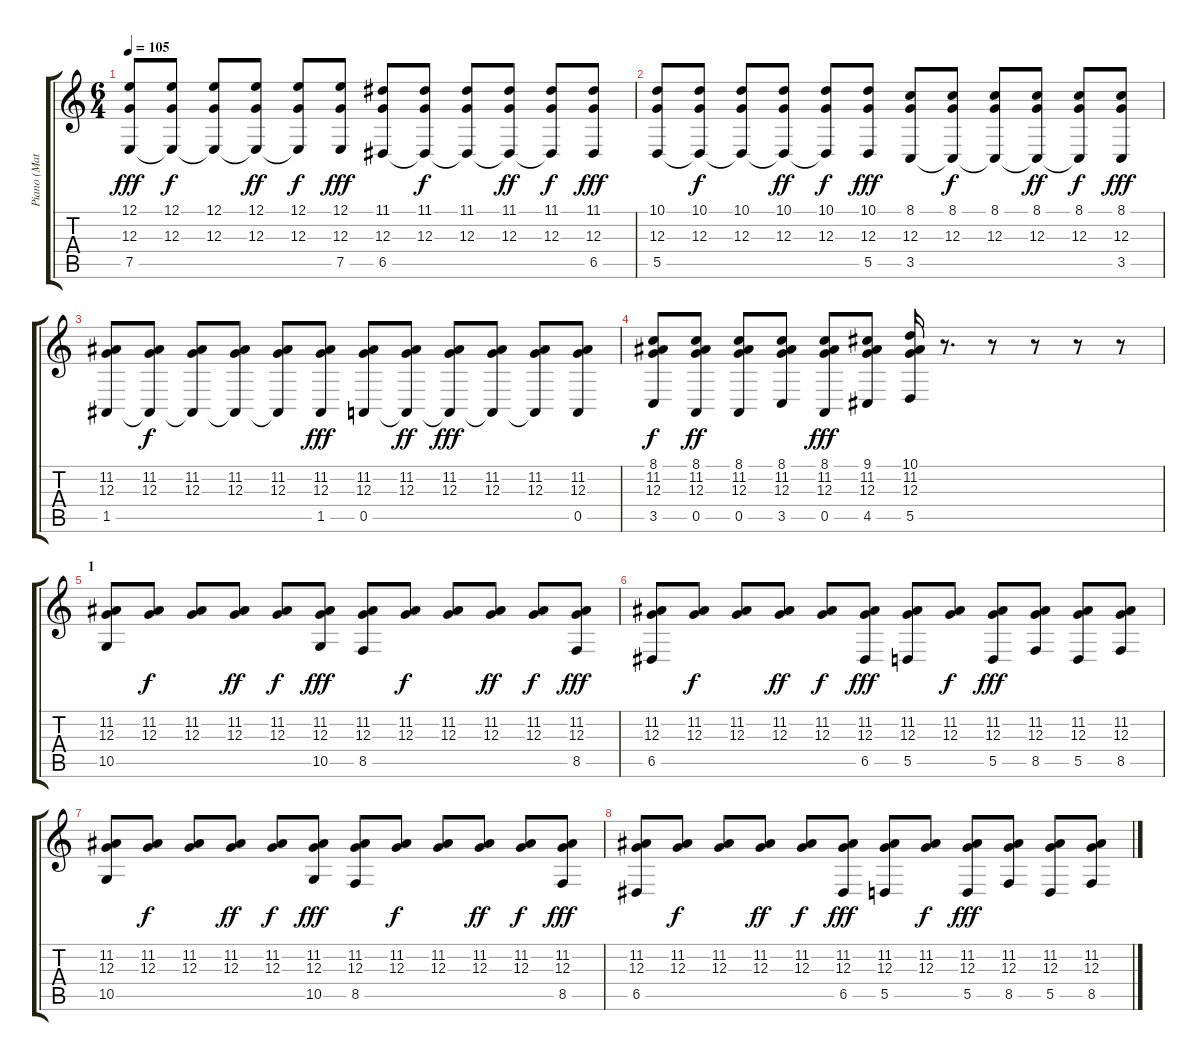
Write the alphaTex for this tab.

\track ("Piano (Matt)" "Piano (Mat") {instrument electricpiano1}
\staff {score tabs}
\tuning (E4 B3 G3 D3 A2 E2) {hide}
\ts (6 4)
\tempo 105
\clef g2
\ks c
(12.1 12.3 7.5).8{dy fff} (12.1 12.3 7.5{t}).8{dy f} (12.1 12.3 7.5{t}).8 (12.1 12.3 7.5{t}).8{dy ff} (12.1 12.3 7.5{t}).8{dy f} (12.1 12.3 7.5).8{dy fff} (11.1 12.3 6.5).8 (11.1 12.3 6.5{t}).8{dy f} (11.1 12.3 6.5{t}).8 (11.1 12.3 6.5{t}).8{dy ff} (11.1 12.3 6.5{t}).8{dy f} (11.1 12.3 6.5).8{dy fff} |
(10.1 12.3 5.5).8 (10.1 12.3 5.5{t}).8{dy f} (10.1 12.3 5.5{t}).8 (10.1 12.3 5.5{t}).8{dy ff} (10.1 12.3 5.5{t}).8{dy f} (10.1 12.3 5.5).8{dy fff} (8.1 12.3 3.5).8 (8.1 12.3 3.5{t}).8{dy f} (8.1 12.3 3.5{t}).8 (8.1 12.3 3.5{t}).8{dy ff} (8.1 12.3 3.5{t}).8{dy f} (8.1 12.3 3.5).8{dy fff} |
(11.2 12.3 1.5).8 (11.2 12.3 1.5{t}).8{dy f} (11.2 12.3 1.5{t}).8 (11.2 12.3 1.5{t}).8 (11.2 12.3 1.5{t}).8 (11.2 12.3 1.5).8{dy fff} (11.2 12.3 0.5).8 (11.2 12.3 0.5{t}).8{dy ff} (11.2 12.3 0.5{t}).8{dy fff} (11.2 12.3 0.5{t}).8 (11.2 12.3 0.5{t}).8 (11.2 12.3 0.5).8 |
(8.1 11.2 12.3 3.5).8{dy f volume 16} (8.1 11.2 12.3 0.5).8{dy ff} (8.1 11.2 12.3 0.5).8 (8.1 11.2 12.3 3.5).8 (8.1 11.2 12.3 0.5).8{dy fff} (9.1 11.2 12.3 4.5).8 (10.1 11.2 12.3 5.5).16 r.8{d volume 10} r.8 r.8 r.8 r.8 |
\section ("" "1")
(11.2 12.3 10.5).8 (11.2 12.3).8{dy f} (11.2 12.3).8 (11.2 12.3).8{dy ff} (11.2 12.3).8{dy f} (11.2 12.3 10.5).8{dy fff} (11.2 12.3 8.5).8 (11.2 12.3).8{dy f} (11.2 12.3).8 (11.2 12.3).8{dy ff} (11.2 12.3).8{dy f} (11.2 12.3 8.5).8{dy fff} |
(11.2 12.3 6.5).8 (11.2 12.3).8{dy f} (11.2 12.3).8 (11.2 12.3).8{dy ff} (11.2 12.3).8{dy f} (11.2 12.3 6.5).8{dy fff} (11.2 12.3 5.5).8 (11.2 12.3).8{dy f} (11.2 12.3 5.5).8{dy fff} (11.2 12.3 8.5).8 (11.2 12.3 5.5).8 (11.2 12.3 8.5).8 |
(11.2 12.3 10.5).8 (11.2 12.3).8{dy f} (11.2 12.3).8 (11.2 12.3).8{dy ff} (11.2 12.3).8{dy f} (11.2 12.3 10.5).8{dy fff} (11.2 12.3 8.5).8 (11.2 12.3).8{dy f} (11.2 12.3).8 (11.2 12.3).8{dy ff} (11.2 12.3).8{dy f} (11.2 12.3 8.5).8{dy fff} |
(11.2 12.3 6.5).8 (11.2 12.3).8{dy f} (11.2 12.3).8 (11.2 12.3).8{dy ff} (11.2 12.3).8{dy f} (11.2 12.3 6.5).8{dy fff} (11.2 12.3 5.5).8 (11.2 12.3).8{dy f} (11.2 12.3 5.5).8{dy fff} (11.2 12.3 8.5).8 (11.2 12.3 5.5).8 (11.2 12.3 8.5).8
